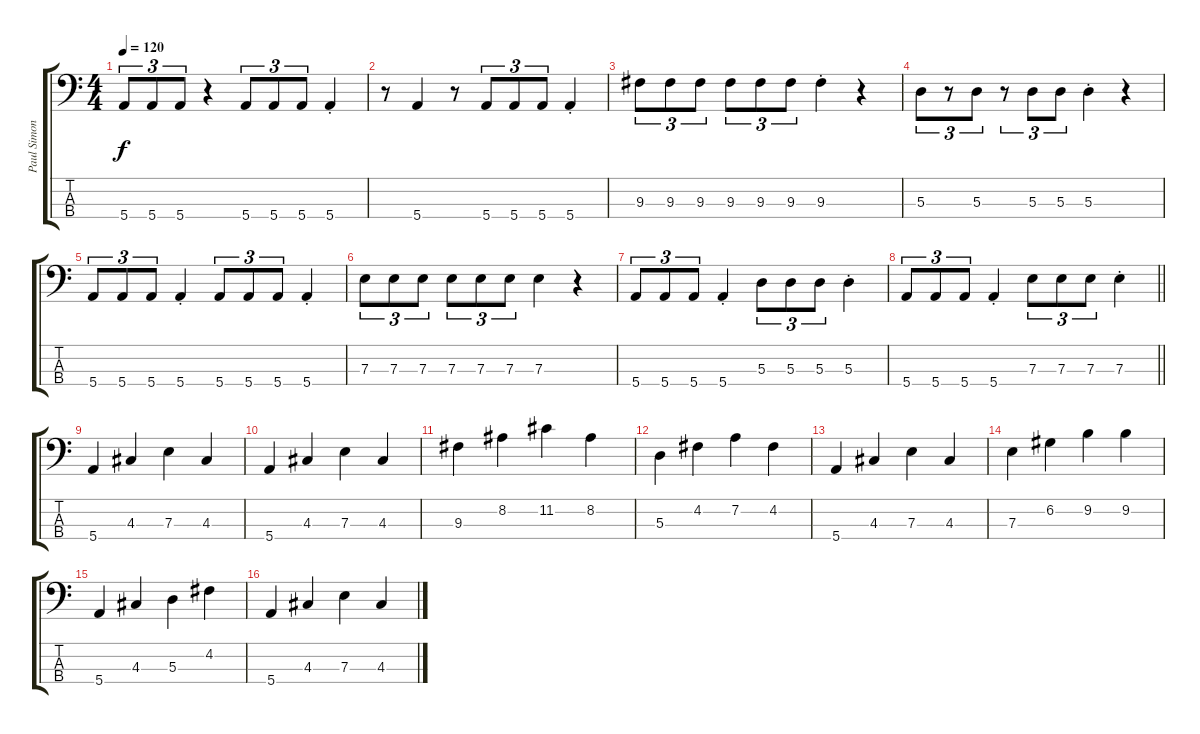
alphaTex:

\track ("Paul Simonon" "Paul Simon") {instrument electricbassfinger}
\staff {score tabs}
\tuning (G2 D2 A1 E1) {hide}
\ts (4 4)
\tempo 120
\clef f4
\ks c
5.4.8{tu (3 2) dy f} 5.4.8{tu (3 2)} 5.4.8{tu (3 2)} r.4 5.4.8{tu (3 2)} 5.4.8{tu (3 2)} 5.4.8{tu (3 2)} 5.4{st}.4 |
r.8 5.4.4 r.8 5.4.8{tu (3 2)} 5.4.8{tu (3 2)} 5.4.8{tu (3 2)} 5.4{st}.4 |
9.3.8{tu (3 2)} 9.3.8{tu (3 2)} 9.3.8{tu (3 2)} 9.3.8{tu (3 2)} 9.3.8{tu (3 2)} 9.3.8{tu (3 2)} 9.3{st}.4 r.4 |
5.3.8{tu (3 2)} r.8{tu (3 2)} 5.3.8{tu (3 2)} r.8{tu (3 2)} 5.3.8{tu (3 2)} 5.3.8{tu (3 2)} 5.3{st}.4 r.4 |
5.4.8{tu (3 2)} 5.4.8{tu (3 2)} 5.4.8{tu (3 2)} 5.4{st}.4 5.4.8{tu (3 2)} 5.4.8{tu (3 2)} 5.4.8{tu (3 2)} 5.4{st}.4 |
7.3.8{tu (3 2)} 7.3.8{tu (3 2)} 7.3.8{tu (3 2)} 7.3.8{tu (3 2)} 7.3.8{tu (3 2)} 7.3.8{tu (3 2)} 7.3.4 r.4 |
5.4.8{tu (3 2)} 5.4.8{tu (3 2)} 5.4.8{tu (3 2)} 5.4{st}.4 5.3.8{tu (3 2)} 5.3.8{tu (3 2)} 5.3.8{tu (3 2)} 5.3{st}.4 |
\barLineRight lightlight
5.4.8{tu (3 2)} 5.4.8{tu (3 2)} 5.4.8{tu (3 2)} 5.4{st}.4 7.3.8{tu (3 2)} 7.3.8{tu (3 2)} 7.3.8{tu (3 2)} 7.3{st}.4 |
5.4.4 4.3.4 7.3.4 4.3.4 |
5.4.4 4.3.4 7.3.4 4.3.4 |
9.3.4 8.2.4 11.2.4 8.2.4 |
5.3.4 4.2.4 7.2.4 4.2.4 |
5.4.4 4.3.4 7.3.4 4.3.4 |
7.3.4 6.2.4 9.2.4 9.2.4 |
5.4.4 4.3.4 5.3.4 4.2.4 |
5.4.4 4.3.4 7.3.4 4.3.4
